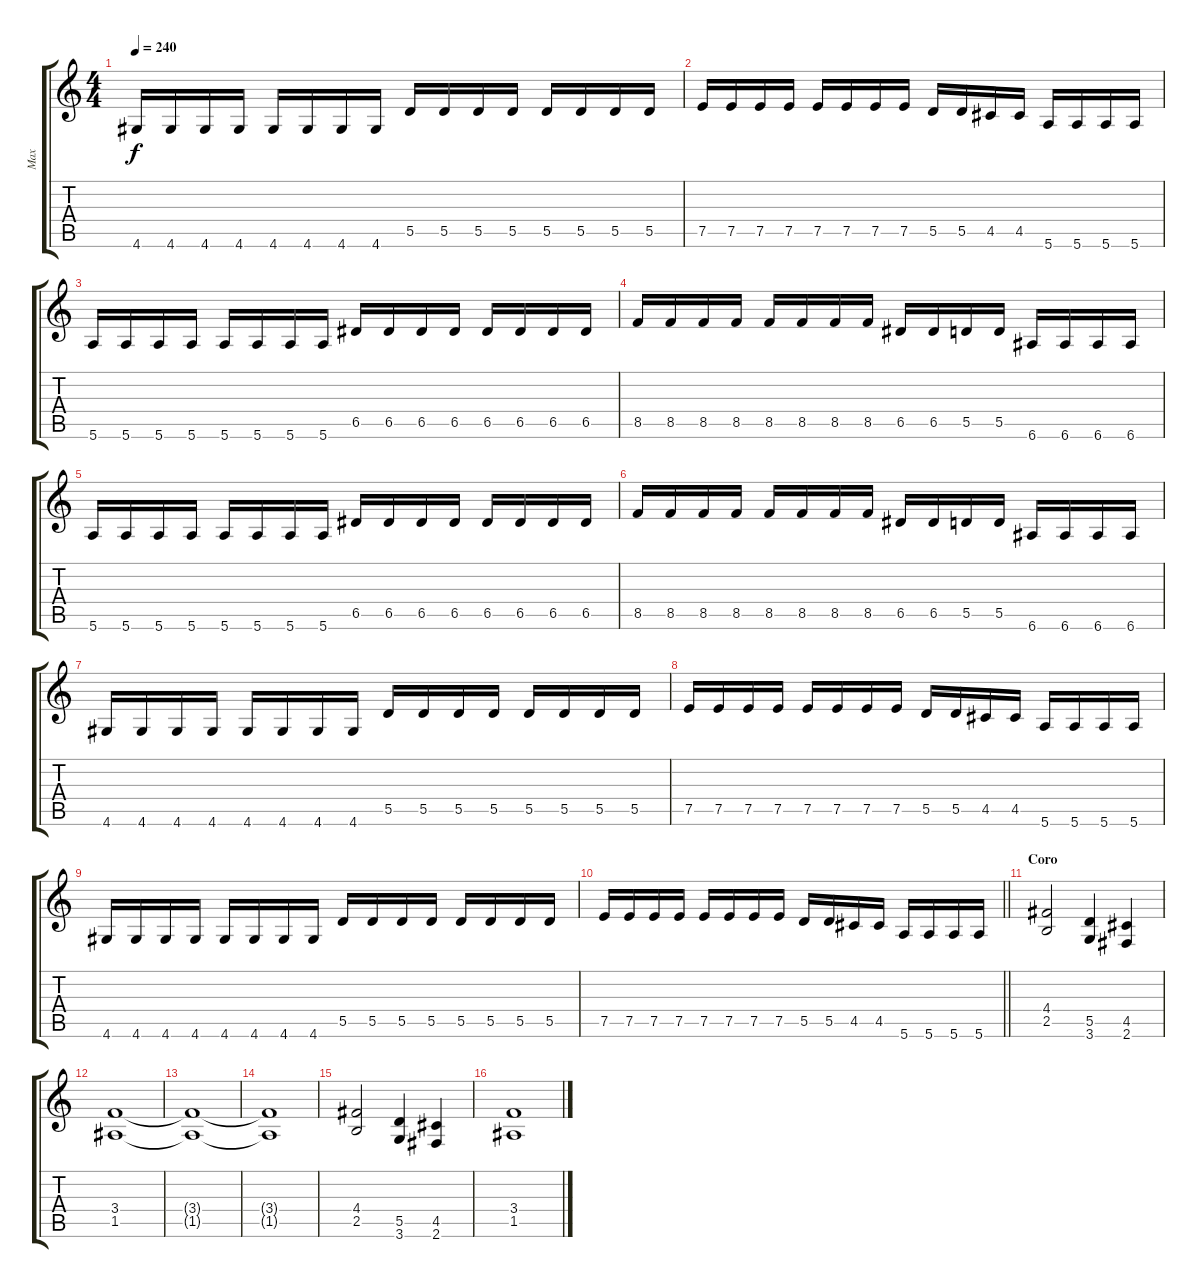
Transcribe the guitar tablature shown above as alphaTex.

\track ("Max" "Max") {instrument distortionguitar}
\staff {score tabs}
\tuning (E4 B3 G3 D3 A2 E2) {hide}
\ts (4 4)
\tempo 240
\clef g2
\ks c
4.6.16{dy f} 4.6.16 4.6.16 4.6.16 4.6.16 4.6.16 4.6.16 4.6.16 5.5.16 5.5.16 5.5.16 5.5.16 5.5.16 5.5.16 5.5.16 5.5.16 |
7.5.16 7.5.16 7.5.16 7.5.16 7.5.16 7.5.16 7.5.16 7.5.16 5.5.16 5.5.16 4.5.16 4.5.16 5.6.16 5.6.16 5.6.16 5.6.16 |
5.6.16 5.6.16 5.6.16 5.6.16 5.6.16 5.6.16 5.6.16 5.6.16 6.5.16 6.5.16 6.5.16 6.5.16 6.5.16 6.5.16 6.5.16 6.5.16 |
8.5.16 8.5.16 8.5.16 8.5.16 8.5.16 8.5.16 8.5.16 8.5.16 6.5.16 6.5.16 5.5.16 5.5.16 6.6.16 6.6.16 6.6.16 6.6.16 |
5.6.16 5.6.16 5.6.16 5.6.16 5.6.16 5.6.16 5.6.16 5.6.16 6.5.16 6.5.16 6.5.16 6.5.16 6.5.16 6.5.16 6.5.16 6.5.16 |
8.5.16 8.5.16 8.5.16 8.5.16 8.5.16 8.5.16 8.5.16 8.5.16 6.5.16 6.5.16 5.5.16 5.5.16 6.6.16 6.6.16 6.6.16 6.6.16 |
4.6.16 4.6.16 4.6.16 4.6.16 4.6.16 4.6.16 4.6.16 4.6.16 5.5.16 5.5.16 5.5.16 5.5.16 5.5.16 5.5.16 5.5.16 5.5.16 |
7.5.16 7.5.16 7.5.16 7.5.16 7.5.16 7.5.16 7.5.16 7.5.16 5.5.16 5.5.16 4.5.16 4.5.16 5.6.16 5.6.16 5.6.16 5.6.16 |
4.6.16 4.6.16 4.6.16 4.6.16 4.6.16 4.6.16 4.6.16 4.6.16 5.5.16 5.5.16 5.5.16 5.5.16 5.5.16 5.5.16 5.5.16 5.5.16 |
\barLineRight lightlight
7.5.16 7.5.16 7.5.16 7.5.16 7.5.16 7.5.16 7.5.16 7.5.16 5.5.16 5.5.16 4.5.16 4.5.16 5.6.16 5.6.16 5.6.16 5.6.16 |
\section ("" "Coro")
(4.4 2.5).2 (5.5 3.6).4 (4.5 2.6).4 |
(3.4 1.5).1 |
(3.4{t} 1.5{t}).1 |
(3.4{t} 1.5{t}).1 |
(4.4 2.5).2 (5.5 3.6).4 (4.5 2.6).4 |
(3.4 1.5).1
